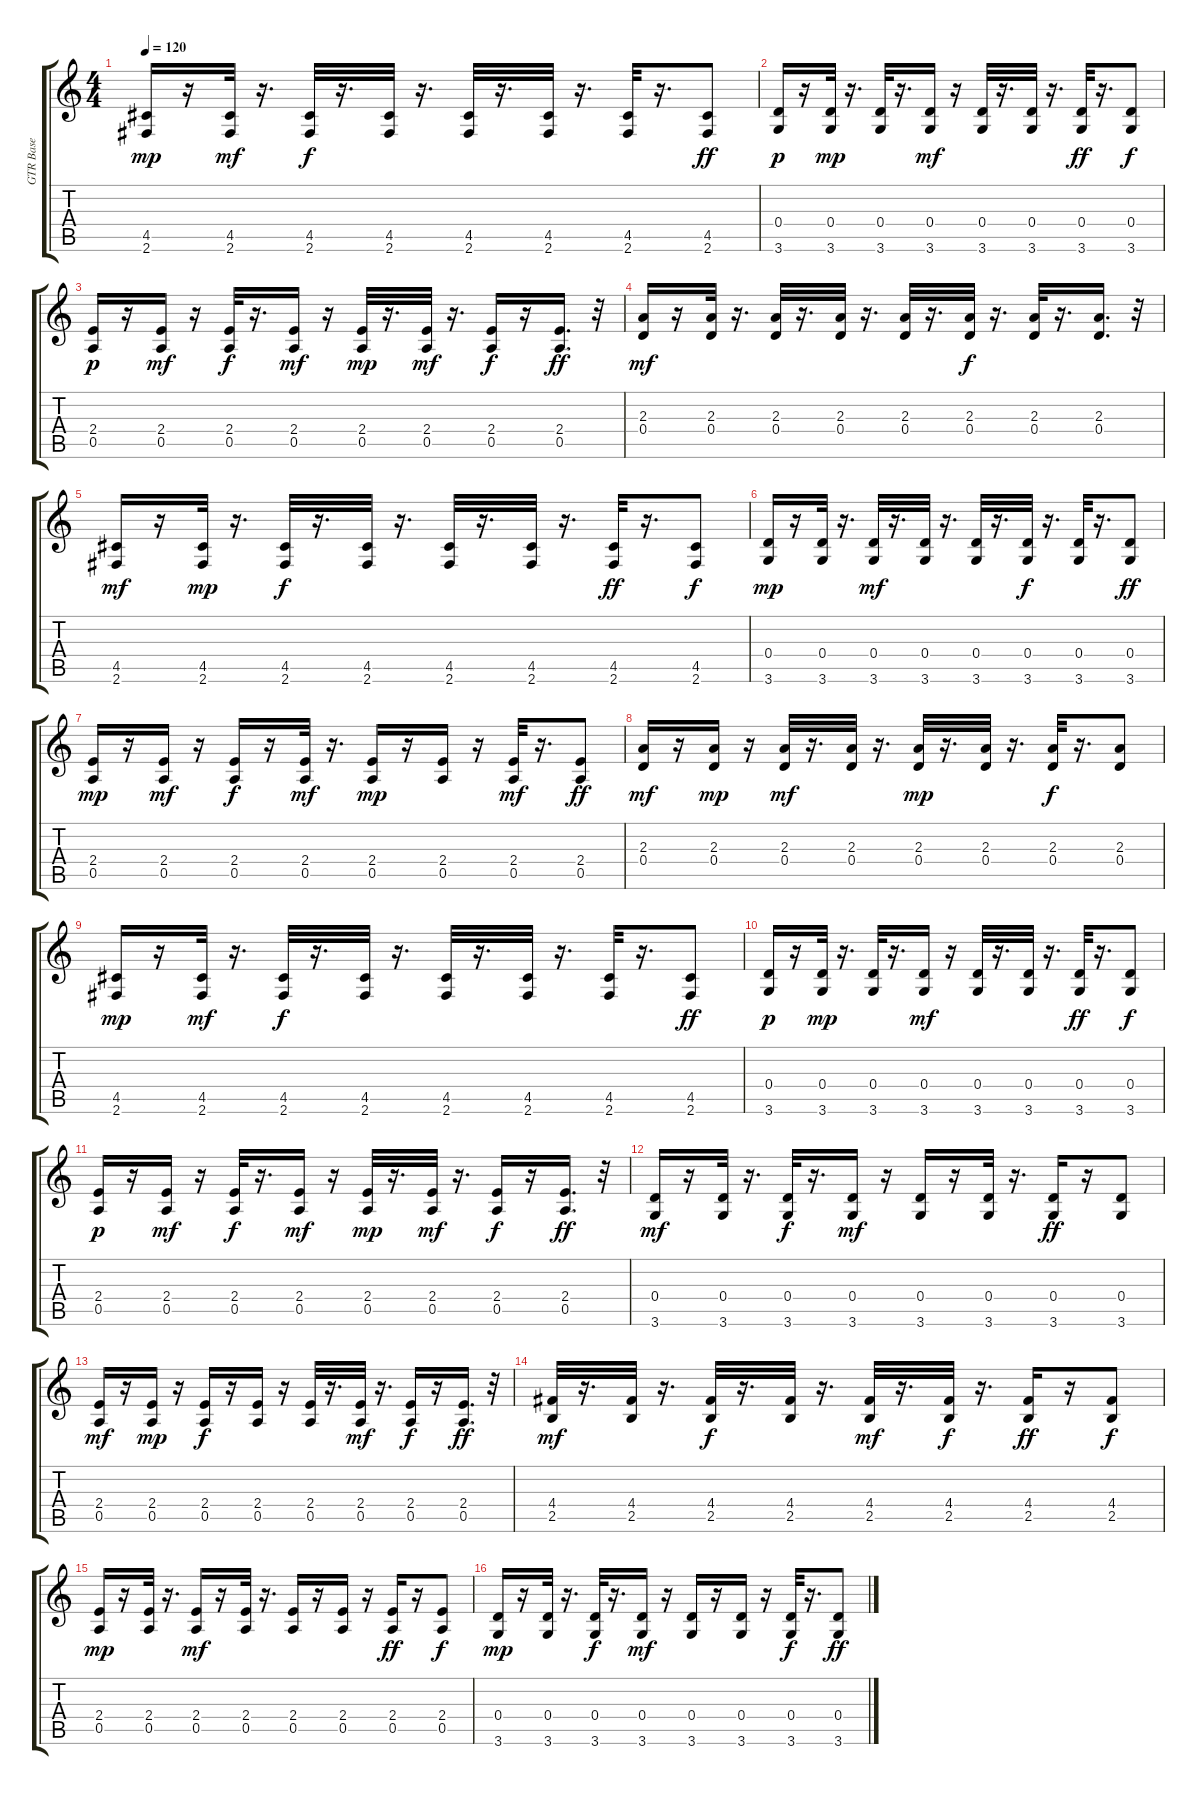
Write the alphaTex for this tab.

\track ("GTR Base" "GTR Base") {instrument distortionguitar}
\staff {score tabs}
\tuning (E4 B3 G3 D3 A2 E2) {hide}
\ts (4 4)
\tempo 120
\clef g2
\ks c
(4.5 2.6).16{dy mp} r.16 (4.5 2.6).32{dy mf} r.16{d} (4.5 2.6).32{dy f} r.16{d} (4.5 2.6).32 r.16{d} (4.5 2.6).32 r.16{d} (4.5 2.6).32 r.16{d} (4.5 2.6).32 r.16{d} (4.5 2.6).8{dy ff} |
(0.4 3.6).16{dy p} r.16 (0.4 3.6).32{dy mp} r.16{d} (0.4 3.6).32 r.16{d} (0.4 3.6).16{dy mf} r.16 (0.4 3.6).32 r.16{d} (0.4 3.6).32 r.16{d} (0.4 3.6).32{dy ff} r.16{d} (0.4 3.6).8{dy f} |
(2.4 0.5).16{dy p} r.16 (2.4 0.5).16{dy mf} r.16 (2.4 0.5).32{dy f} r.16{d} (2.4 0.5).16{dy mf} r.16 (2.4 0.5).32{dy mp} r.16{d} (2.4 0.5).32{dy mf} r.16{d} (2.4 0.5).16{dy f} r.16 (2.4 0.5).16{d dy ff} r.32 |
(2.3 0.4).16{dy mf} r.16 (2.3 0.4).32 r.16{d} (2.3 0.4).32 r.16{d} (2.3 0.4).32 r.16{d} (2.3 0.4).32 r.16{d} (2.3 0.4).32{dy f} r.16{d} (2.3 0.4).32 r.16{d} (2.3 0.4).16{d} r.32 |
(4.5 2.6).16{dy mf} r.16 (4.5 2.6).32{dy mp} r.16{d} (4.5 2.6).32{dy f} r.16{d} (4.5 2.6).32 r.16{d} (4.5 2.6).32 r.16{d} (4.5 2.6).32 r.16{d} (4.5 2.6).32{dy ff} r.16{d} (4.5 2.6).8{dy f} |
(0.4 3.6).16{dy mp} r.16 (0.4 3.6).32 r.16{d} (0.4 3.6).32{dy mf} r.16{d} (0.4 3.6).32 r.16{d} (0.4 3.6).32 r.16{d} (0.4 3.6).32{dy f} r.16{d} (0.4 3.6).32 r.16{d} (0.4 3.6).8{dy ff} |
(2.4 0.5).16{dy mp} r.16 (2.4 0.5).16{dy mf} r.16 (2.4 0.5).16{dy f} r.16 (2.4 0.5).32{dy mf} r.16{d} (2.4 0.5).16{dy mp} r.16 (2.4 0.5).16 r.16 (2.4 0.5).32{dy mf} r.16{d} (2.4 0.5).8{dy ff} |
(2.3 0.4).16{dy mf} r.16 (2.3 0.4).16{dy mp} r.16 (2.3 0.4).32{dy mf} r.16{d} (2.3 0.4).32 r.16{d} (2.3 0.4).32{dy mp} r.16{d} (2.3 0.4).32 r.16{d} (2.3 0.4).32{dy f} r.16{d} (2.3 0.4).8 |
(4.5 2.6).16{dy mp} r.16 (4.5 2.6).32{dy mf} r.16{d} (4.5 2.6).32{dy f} r.16{d} (4.5 2.6).32 r.16{d} (4.5 2.6).32 r.16{d} (4.5 2.6).32 r.16{d} (4.5 2.6).32 r.16{d} (4.5 2.6).8{dy ff} |
(0.4 3.6).16{dy p} r.16 (0.4 3.6).32{dy mp} r.16{d} (0.4 3.6).32 r.16{d} (0.4 3.6).16{dy mf} r.16 (0.4 3.6).32 r.16{d} (0.4 3.6).32 r.16{d} (0.4 3.6).32{dy ff} r.16{d} (0.4 3.6).8{dy f} |
(2.4 0.5).16{dy p} r.16 (2.4 0.5).16{dy mf} r.16 (2.4 0.5).32{dy f} r.16{d} (2.4 0.5).16{dy mf} r.16 (2.4 0.5).32{dy mp} r.16{d} (2.4 0.5).32{dy mf} r.16{d} (2.4 0.5).16{dy f} r.16 (2.4 0.5).16{d dy ff} r.32 |
(0.4 3.6).16{dy mf} r.16 (0.4 3.6).32 r.16{d} (0.4 3.6).32{dy f} r.16{d} (0.4 3.6).16{dy mf} r.16 (0.4 3.6).16 r.16 (0.4 3.6).32 r.16{d} (0.4 3.6).16{dy ff} r.16 (0.4 3.6).8 |
(2.4 0.5).16{dy mf} r.16 (2.4 0.5).16{dy mp} r.16 (2.4 0.5).16{dy f} r.16 (2.4 0.5).16 r.16 (2.4 0.5).32 r.16{d} (2.4 0.5).32{dy mf} r.16{d} (2.4 0.5).16{dy f} r.16 (2.4 0.5).16{d dy ff} r.32 |
(4.4 2.5).32{dy mf} r.16{d} (4.4 2.5).32 r.16{d} (4.4 2.5).32{dy f} r.16{d} (4.4 2.5).32 r.16{d} (4.4 2.5).32{dy mf} r.16{d} (4.4 2.5).32{dy f} r.16{d} (4.4 2.5).16{dy ff} r.16 (4.4 2.5).8{dy f} |
(2.4 0.5).16{dy mp} r.16 (2.4 0.5).32 r.16{d} (2.4 0.5).16{dy mf} r.16 (2.4 0.5).32 r.16{d} (2.4 0.5).16 r.16 (2.4 0.5).16 r.16 (2.4 0.5).16{dy ff} r.16 (2.4 0.5).8{dy f} |
(0.4 3.6).16{dy mp} r.16 (0.4 3.6).32 r.16{d} (0.4 3.6).32{dy f} r.16{d} (0.4 3.6).16{dy mf} r.16 (0.4 3.6).16 r.16 (0.4 3.6).16 r.16 (0.4 3.6).32{dy f} r.16{d} (0.4 3.6).8{dy ff}
